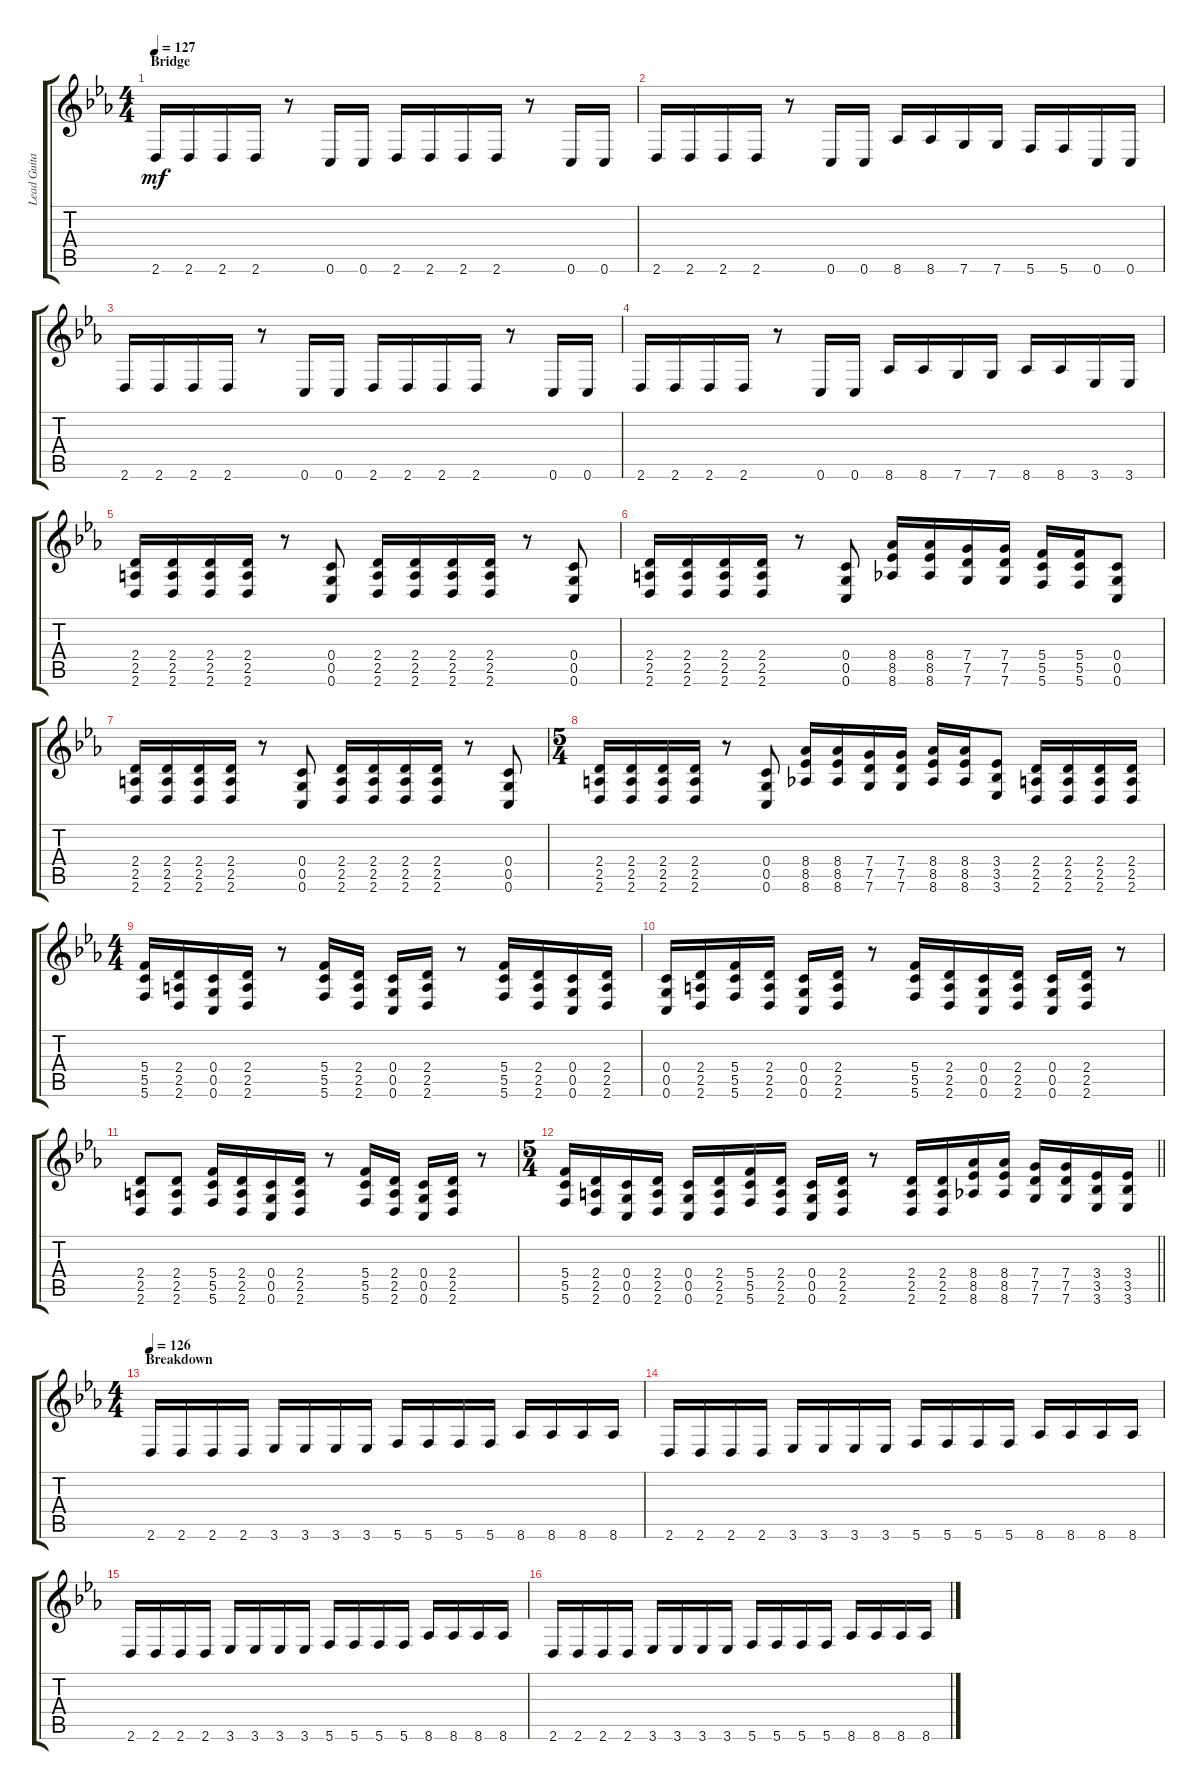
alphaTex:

\track ("Lead Guitar" "Lead Guita") {instrument distortionguitar}
\staff {score tabs}
\tuning (D4 A3 F3 C3 G2 C2) {hide}
\ts (4 4)
\section ("" "Bridge")
\tempo 127
\clef g2
\ks cminor
2.6.16{dy mf} 2.6.16 2.6.16 2.6.16 r.8 0.6.16 0.6.16 2.6.16 2.6.16 2.6.16 2.6.16 r.8 0.6.16 0.6.16 |
2.6.16 2.6.16 2.6.16 2.6.16 r.8 0.6.16 0.6.16 8.6.16 8.6.16 7.6.16 7.6.16 5.6.16 5.6.16 0.6.16 0.6.16 |
2.6.16 2.6.16 2.6.16 2.6.16 r.8 0.6.16 0.6.16 2.6.16 2.6.16 2.6.16 2.6.16 r.8 0.6.16 0.6.16 |
2.6.16 2.6.16 2.6.16 2.6.16 r.8 0.6.16 0.6.16 8.6.16 8.6.16 7.6.16 7.6.16 8.6.16 8.6.16 3.6.16 3.6.16 |
(2.4 2.5 2.6).16 (2.4 2.5 2.6).16 (2.4 2.5 2.6).16 (2.4 2.5 2.6).16 r.8 (0.4 0.5 0.6).8 (2.4 2.5 2.6).16 (2.4 2.5 2.6).16 (2.4 2.5 2.6).16 (2.4 2.5 2.6).16 r.8 (0.4 0.5 0.6).8 |
(2.4 2.5 2.6).16 (2.4 2.5 2.6).16 (2.4 2.5 2.6).16 (2.4 2.5 2.6).16 r.8 (0.4 0.5 0.6).8 (8.4 8.5 8.6).16 (8.4 8.5 8.6).16 (7.4 7.5 7.6).16 (7.4 7.5 7.6).16 (5.4 5.5 5.6).16 (5.4 5.5 5.6).16 (0.4 0.5 0.6).8 |
(2.4 2.5 2.6).16 (2.4 2.5 2.6).16 (2.4 2.5 2.6).16 (2.4 2.5 2.6).16 r.8 (0.4 0.5 0.6).8 (2.4 2.5 2.6).16 (2.4 2.5 2.6).16 (2.4 2.5 2.6).16 (2.4 2.5 2.6).16 r.8 (0.4 0.5 0.6).8 |
\ts (5 4)
(2.4 2.5 2.6).16 (2.4 2.5 2.6).16 (2.4 2.5 2.6).16 (2.4 2.5 2.6).16 r.8 (0.4 0.5 0.6).8 (8.4 8.5 8.6).16 (8.4 8.5 8.6).16 (7.4 7.5 7.6).16 (7.4 7.5 7.6).16 (8.4 8.5 8.6).16 (8.4 8.5 8.6).16 (3.4 3.5 3.6).8 (2.4 2.5 2.6).16 (2.4 2.5 2.6).16 (2.4 2.5 2.6).16 (2.4 2.5 2.6).16 |
\ts (4 4)
(5.4 5.5 5.6).16 (2.4 2.5 2.6).16 (0.4 0.5 0.6).16 (2.4 2.5 2.6).16 r.8 (5.4 5.5 5.6).16 (2.4 2.5 2.6).16 (0.4 0.5 0.6).16 (2.4 2.5 2.6).16 r.8 (5.4 5.5 5.6).16 (2.4 2.5 2.6).16 (0.4 0.5 0.6).16 (2.4 2.5 2.6).16 |
(0.4 0.5 0.6).16 (2.4 2.5 2.6).16 (5.4 5.5 5.6).16 (2.4 2.5 2.6).16 (0.4 0.5 0.6).16 (2.4 2.5 2.6).16 r.8 (5.4 5.5 5.6).16 (2.4 2.5 2.6).16 (0.4 0.5 0.6).16 (2.4 2.5 2.6).16 (0.4 0.5 0.6).16 (2.4 2.5 2.6).16 r.8 |
(2.4 2.5 2.6).8 (2.4 2.5 2.6).8 (5.4 5.5 5.6).16 (2.4 2.5 2.6).16 (0.4 0.5 0.6).16 (2.4 2.5 2.6).16 r.8 (5.4 5.5 5.6).16 (2.4 2.5 2.6).16 (0.4 0.5 0.6).16 (2.4 2.5 2.6).16 r.8 |
\ts (5 4)
\barLineRight lightlight
(5.4 5.5 5.6).16 (2.4 2.5 2.6).16 (0.4 0.5 0.6).16 (2.4 2.5 2.6).16 (0.4 0.5 0.6).16 (2.4 2.5 2.6).16 (5.4 5.5 5.6).16 (2.4 2.5 2.6).16 (0.4 0.5 0.6).16 (2.4 2.5 2.6).16 r.8 (2.4 2.5 2.6).16 (2.4 2.5 2.6).16 (8.4 8.5 8.6).16 (8.4 8.5 8.6).16 (7.4 7.5 7.6).16 (7.4 7.5 7.6).16 (3.4 3.5 3.6).16 (3.4 3.5 3.6).16 |
\ts (4 4)
\section ("" "Breakdown")
\tempo 126
2.6.16 2.6.16 2.6.16 2.6.16 3.6.16 3.6.16 3.6.16 3.6.16 5.6.16 5.6.16 5.6.16 5.6.16 8.6.16 8.6.16 8.6.16 8.6.16 |
2.6.16 2.6.16 2.6.16 2.6.16 3.6.16 3.6.16 3.6.16 3.6.16 5.6.16 5.6.16 5.6.16 5.6.16 8.6.16 8.6.16 8.6.16 8.6.16 |
2.6.16 2.6.16 2.6.16 2.6.16 3.6.16 3.6.16 3.6.16 3.6.16 5.6.16 5.6.16 5.6.16 5.6.16 8.6.16 8.6.16 8.6.16 8.6.16 |
2.6.16 2.6.16 2.6.16 2.6.16 3.6.16 3.6.16 3.6.16 3.6.16 5.6.16 5.6.16 5.6.16 5.6.16 8.6.16 8.6.16 8.6.16 8.6.16
